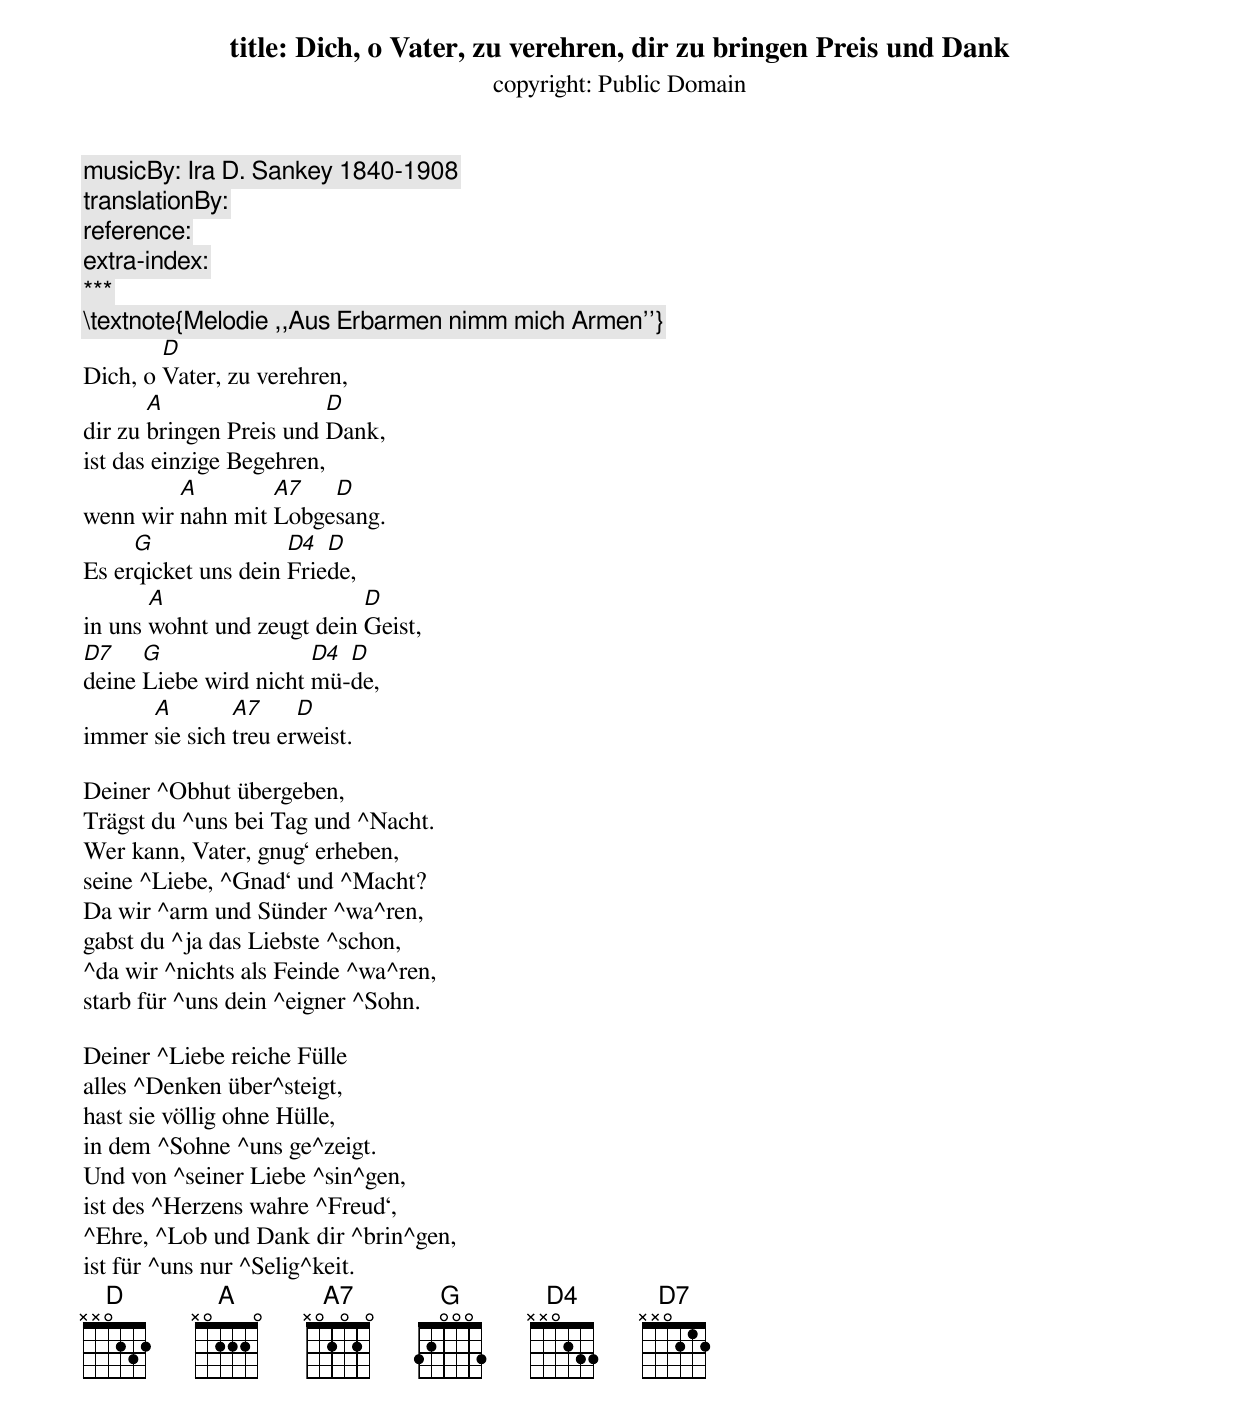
title: Dich, o Vater, zu verehren, dir zu bringen Preis und Dank
copyright: Public Domain
lyricsBy: Carl Brockhaus 1822-1899
musicBy: Ira D. Sankey 1840-1908
translationBy:
reference:
extra-index:
***
\textnote{Melodie ,,Aus Erbarmen nimm mich Armen''}
        D
Dich, o Vater, zu verehren,
       A                 D
dir zu bringen Preis und Dank,
ist das einzige Begehren,
         A        A7   D
wenn wir nahn mit Lobgesang.
     G               D4  D
Es erqicket uns dein Friede,
       A                    D
in uns wohnt und zeugt dein Geist,
D7    G                D4 D
deine Liebe wird nicht mü-de,
      A        A7     D
immer sie sich treu erweist.

Deiner ^Obhut übergeben,
Trägst du ^uns bei Tag und ^Nacht.
Wer kann, Vater, gnug‘ erheben,
seine ^Liebe, ^Gnad‘ und ^Macht?
Da wir ^arm und Sünder ^wa^ren,
gabst du ^ja das Liebste ^schon,
^da wir ^nichts als Feinde ^wa^ren,
starb für ^uns dein ^eigner ^Sohn.

Deiner ^Liebe reiche Fülle
alles ^Denken über^steigt,
hast sie völlig ohne Hülle,
in dem ^Sohne ^uns ge^zeigt.
Und von ^seiner Liebe ^sin^gen,
ist des ^Herzens wahre ^Freud‘,
^Ehre, ^Lob und Dank dir ^brin^gen,
ist für ^uns nur ^Selig^keit.
